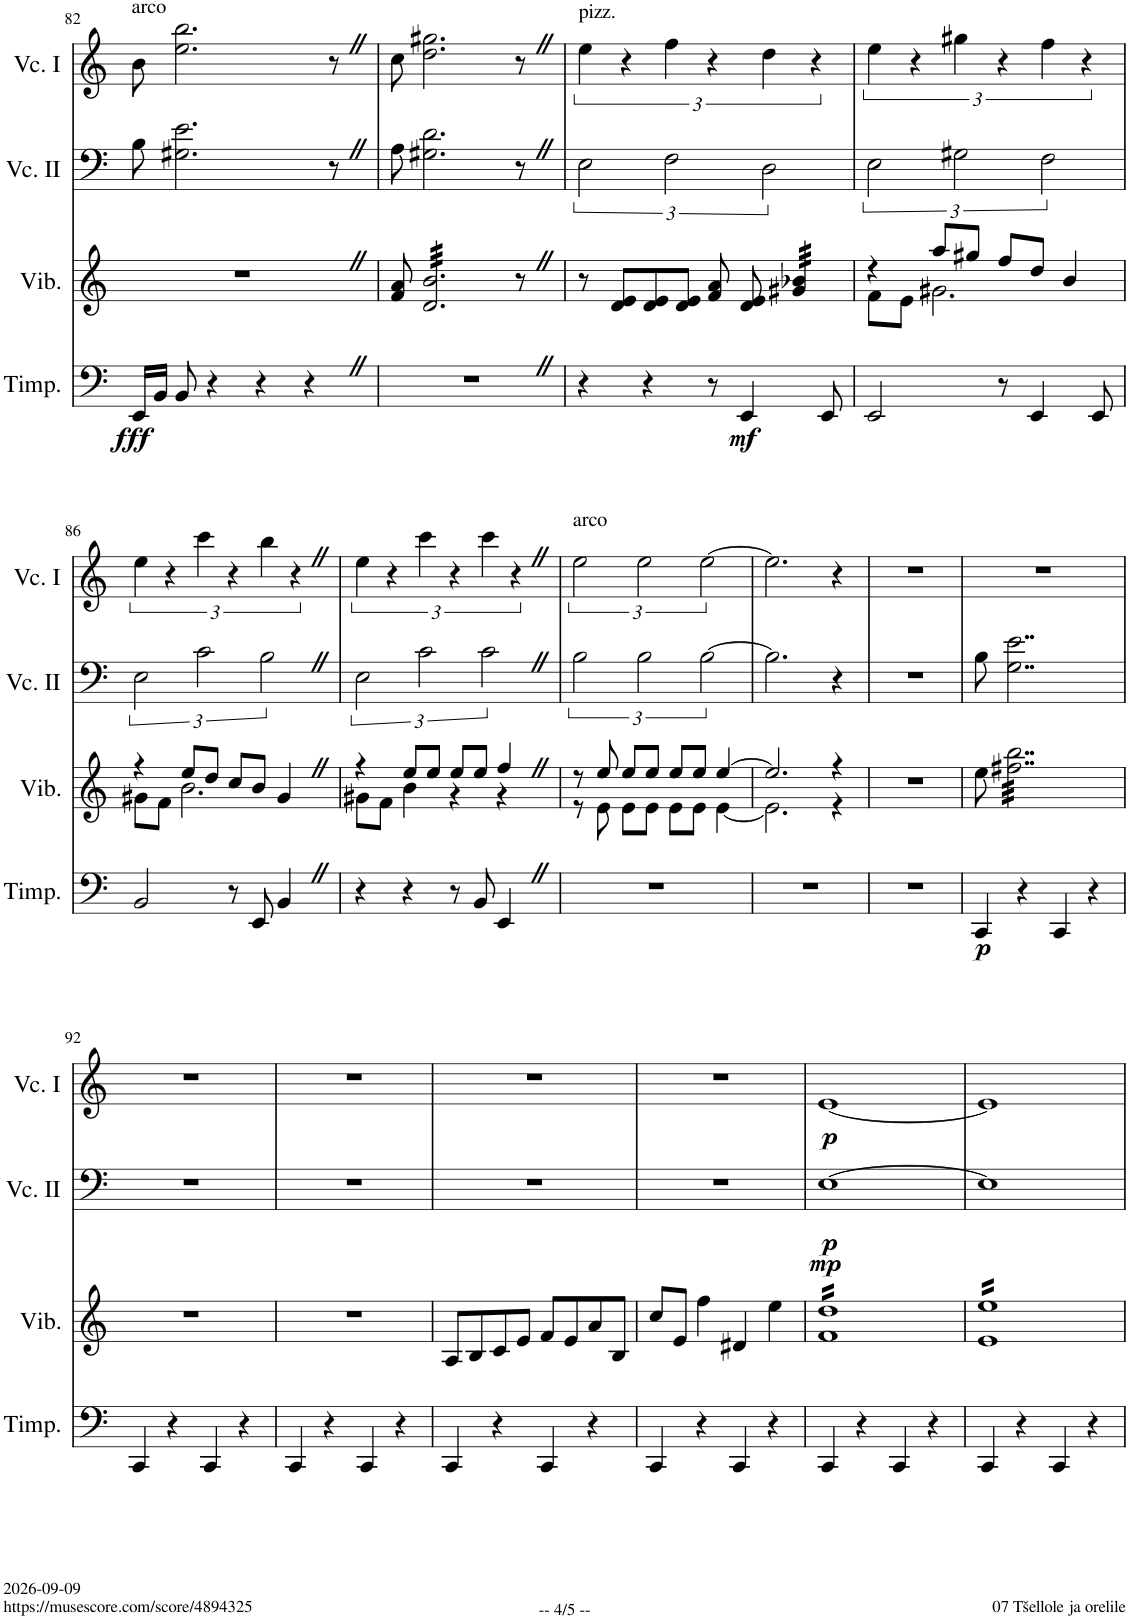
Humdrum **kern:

**kern	**dynam	**kern	**dynam	**kern	**dynam	**kern	**dynam
*part4	*part4	*part3	*part3	*part2	*part2	*part1	*part1
*staff4	*staff4	*staff3	*staff3	*staff2	*staff2	*staff1	*staff1
*I"Timpani	*	*I"Vibraphone	*	*I"Violoncello	*	*I"Violoncello	*
*I'Timp.	*	*I'Vib.	*	*	*	*	*
!!LO:PB:g=z
*clefF4	*	*clefG2	*	*clefF4	*	*clefG2	*
*k[]	*	*k[]	*	*k[]	*	*k[]	*
*M4/4	*	*M4/4	*	*M4/4	*	*M4/4	*
=82	=82	=82	=82	=82	=82	=82	=82
!	!	!	!	!	!	!LO:TX:a:t=arco	!
!	!LO:DY:b	!	!	!	!	!	!
16EE/LL	fff	1r	.	8B\	.	8b\	.
16BB/JJ	.	.	.	.	.	.	.
8BB/	.	.	.	2.G#X\ 2.e\	.	2.ee\ 2.bb\	.
4r	.	.	.	.	.	.	.
4r	.	.	.	.	.	.	.
4r	.	.	.	.	.	.	.
.	.	.	.	8r	.	8r	.
=83	=83	=83	=83	=83	=83	=83	=83
1r	.	8f/ 8a/	.	8A\	.	8cc\	.
*	*	*tremolo	*	*	*	*	*
.	.	32d/ 32b/LLL	.	2.G#X\ 2.d\	.	2.dd\ 2.gg#X\	.
.	.	32d/ 32b/	.	.	.	.	.
.	.	32d/ 32b/	.	.	.	.	.
.	.	32d/ 32b/	.	.	.	.	.
.	.	32d/ 32b/	.	.	.	.	.
.	.	32d/ 32b/	.	.	.	.	.
.	.	32d/ 32b/	.	.	.	.	.
.	.	32d/ 32b/	.	.	.	.	.
.	.	32d/ 32b/	.	.	.	.	.
.	.	32d/ 32b/	.	.	.	.	.
.	.	32d/ 32b/	.	.	.	.	.
.	.	32d/ 32b/	.	.	.	.	.
.	.	32d/ 32b/	.	.	.	.	.
.	.	32d/ 32b/	.	.	.	.	.
.	.	32d/ 32b/	.	.	.	.	.
.	.	32d/ 32b/	.	.	.	.	.
.	.	32d/ 32b/	.	.	.	.	.
.	.	32d/ 32b/	.	.	.	.	.
.	.	32d/ 32b/	.	.	.	.	.
.	.	32d/ 32b/	.	.	.	.	.
.	.	32d/ 32b/	.	.	.	.	.
.	.	32d/ 32b/	.	.	.	.	.
.	.	32d/ 32b/	.	.	.	.	.
.	.	32d/ 32b/JJJ	.	.	.	.	.
*	*	*Xtremolo	*	*	*	*	*
.	.	8r	.	8r	.	8r	.
=84	=84	=84	=84	=84	=84	=84	=84
!	!	!	!	!	!	!LO:TX:a:t=pizz.	!
4r	.	8r	.	3E\	.	6ee\	.
.	.	8d/ 8e/L	.	.	.	.	.
.	.	.	.	.	.	6r	.
4r	.	8d/ 8e/	.	.	.	.	.
.	.	.	.	3F\	.	6ff\	.
.	.	8d/ 8e/J	.	.	.	.	.
8r	.	8f/ 8a/	.	.	.	6r	.
!	!LO:DY:b	!	!	!	!	!	!
4EE/	mf	8d/ 8e/	.	.	.	.	.
.	.	.	.	3D\	.	6dd\	.
*	*	*tremolo	*	*	*	*	*
.	.	32g#X/ 32b-X/LLL	.	.	.	.	.
.	.	32g#X/ 32b-X/	.	.	.	.	.
.	.	32g#X/ 32b-X/	.	.	.	.	.
.	.	.	.	.	.	6r	.
.	.	32g#X/ 32b-X/	.	.	.	.	.
8EE/	.	32g#X/ 32b-X/	.	.	.	.	.
.	.	32g#X/ 32b-X/	.	.	.	.	.
.	.	32g#X/ 32b-X/	.	.	.	.	.
.	.	32g#X/ 32b-X/JJJ	.	.	.	.	.
*	*	*Xtremolo	*	*	*	*	*
=85	=85	=85	=85	=85	=85	=85	=85
*	*	*^	*	*	*	*	*
2EE/	.	4r	8f\L	.	3E\	.	6ee\	.
.	.	.	8e\J	.	.	.	.	.
.	.	.	.	.	.	.	6r	.
.	.	8aa/L	2.g#X\	.	.	.	.	.
.	.	.	.	.	3G#X\	.	6gg#X\	.
.	.	8gg#X/J	.	.	.	.	.	.
8r	.	8ff/L	.	.	.	.	6r	.
4EE/	.	8dd/J	.	.	.	.	.	.
.	.	.	.	.	3F\	.	6ff\	.
.	.	4b/	.	.	.	.	.	.
.	.	.	.	.	.	.	6r	.
8EE/	.	.	.	.	.	.	.	.
!!LO:LB:g=z
=86	=86	=86	=86	=86	=86	=86	=86	=86
2BB/	.	4r	8g#X\L	.	3E\	.	6ee\	.
.	.	.	8f\J	.	.	.	.	.
.	.	.	.	.	.	.	6r	.
.	.	8ee/L	2.b\	.	.	.	.	.
.	.	.	.	.	3c\	.	6ccc\	.
.	.	8dd/J	.	.	.	.	.	.
8r	.	8cc/L	.	.	.	.	6r	.
8EE/	.	8b/J	.	.	.	.	.	.
.	.	.	.	.	3BZ\	.	6bb\	.
4BBZ/	.	4g#Z/	.	.	.	.	.	.
.	.	.	.	.	.	.	6r	.
=87	=87	=87	=87	=87	=87	=87	=87	=87
4r	.	4r	8g#X\L	.	3E\	.	6ee\	.
.	.	.	8f\J	.	.	.	.	.
.	.	.	.	.	.	.	6r	.
4r	.	8ee/L	4b\	.	.	.	.	.
.	.	.	.	.	3c\	.	6ccc\	.
.	.	8ee/J	.	.	.	.	.	.
8r	.	8ee/L	4r	.	.	.	6r	.
8BB/	.	8ee/J	.	.	.	.	.	.
.	.	.	.	.	3cZ\	.	6ccc\	.
4EEZ/	.	4ffZ/	4r	.	.	.	.	.
.	.	.	.	.	.	.	6r	.
=88	=88	=88	=88	=88	=88	=88	=88	=88
!	!	!	!	!	!	!	!LO:TX:a:t=arco	!
1r	.	8r	8r	.	3B\	.	3ee\	.
.	.	8ee/	8e\	.	.	.	.	.
.	.	8ee/L	8e\L	.	.	.	.	.
.	.	.	.	.	3B\	.	3ee\	.
.	.	8ee/J	8e\J	.	.	.	.	.
.	.	8ee/L	8e\L	.	.	.	.	.
.	.	8ee/J	8e\J	.	.	.	.	.
.	.	.	.	.	[3B\	.	[3ee\	.
.	.	[4ee/	[4e\	.	.	.	.	.
=89	=89	=89	=89	=89	=89	=89	=89	=89
1r	.	2.ee/]	2.e\]	.	2.B\]	.	2.ee\]	.
.	.	4r	4r	.	4r	.	4r	.
*	*	*v	*v	*	*	*	*	*
=90	=90	=90	=90	=90	=90	=90	=90
1r	.	1r	.	1r	.	1r	.
=91	=91	=91	=91	=91	=91	=91	=91
!	!LO:DY:b	!	!	!	!	!	!
4CC/	p	8ee\	.	8B\	.	1r	.
*	*	*tremolo	*	*	*	*	*
.	.	32ff#X\ 32bb\LLL	.	2..G\ 2..e\	.	.	.
.	.	32ff#X\ 32bb\	.	.	.	.	.
.	.	32ff#X\ 32bb\	.	.	.	.	.
.	.	32ff#X\ 32bb\	.	.	.	.	.
4r	.	32ff#X\ 32bb\	.	.	.	.	.
.	.	32ff#X\ 32bb\	.	.	.	.	.
.	.	32ff#X\ 32bb\	.	.	.	.	.
.	.	32ff#X\ 32bb\	.	.	.	.	.
.	.	32ff#X\ 32bb\	.	.	.	.	.
.	.	32ff#X\ 32bb\	.	.	.	.	.
.	.	32ff#X\ 32bb\	.	.	.	.	.
.	.	32ff#X\ 32bb\	.	.	.	.	.
4CC/	.	32ff#X\ 32bb\	.	.	.	.	.
.	.	32ff#X\ 32bb\	.	.	.	.	.
.	.	32ff#X\ 32bb\	.	.	.	.	.
.	.	32ff#X\ 32bb\	.	.	.	.	.
.	.	32ff#X\ 32bb\	.	.	.	.	.
.	.	32ff#X\ 32bb\	.	.	.	.	.
.	.	32ff#X\ 32bb\	.	.	.	.	.
.	.	32ff#X\ 32bb\	.	.	.	.	.
4r	.	32ff#X\ 32bb\	.	.	.	.	.
.	.	32ff#X\ 32bb\	.	.	.	.	.
.	.	32ff#X\ 32bb\	.	.	.	.	.
.	.	32ff#X\ 32bb\	.	.	.	.	.
.	.	32ff#X\ 32bb\	.	.	.	.	.
.	.	32ff#X\ 32bb\	.	.	.	.	.
.	.	32ff#X\ 32bb\	.	.	.	.	.
.	.	32ff#X\ 32bb\JJJ	.	.	.	.	.
*	*	*Xtremolo	*	*	*	*	*
!!LO:LB:g=z
=92	=92	=92	=92	=92	=92	=92	=92
4CC/	.	1r	.	1r	.	1r	.
4r	.	.	.	.	.	.	.
4CC/	.	.	.	.	.	.	.
4r	.	.	.	.	.	.	.
=93	=93	=93	=93	=93	=93	=93	=93
4CC/	.	1r	.	1r	.	1r	.
4r	.	.	.	.	.	.	.
4CC/	.	.	.	.	.	.	.
4r	.	.	.	.	.	.	.
=94	=94	=94	=94	=94	=94	=94	=94
4CC/	.	8A/L	.	1r	.	1r	.
.	.	8B/	.	.	.	.	.
4r	.	8c/	.	.	.	.	.
.	.	8e/J	.	.	.	.	.
4CC/	.	8f/L	.	.	.	.	.
.	.	8e/	.	.	.	.	.
4r	.	8a/	.	.	.	.	.
.	.	8B/J	.	.	.	.	.
=95	=95	=95	=95	=95	=95	=95	=95
4CC/	.	8cc/L	.	1r	.	1r	.
.	.	8e/J	.	.	.	.	.
4r	.	4ff\	.	.	.	.	.
4CC/	.	4d#X/	.	.	.	.	.
4r	.	4ee\	.	.	.	.	.
=96	=96	=96	=96	=96	=96	=96	=96
!	!	!	!LO:DY:a	!	!LO:DY:b	!	!LO:DY:b
*	*	*tremolo	*	*	*	*	*
4CC/	.	16f 16ddLL	mp	[1E	p	[1e	p
.	.	16f 16dd	.	.	.	.	.
.	.	16f 16dd	.	.	.	.	.
.	.	16f 16dd	.	.	.	.	.
4r	.	16f 16dd	.	.	.	.	.
.	.	16f 16dd	.	.	.	.	.
.	.	16f 16dd	.	.	.	.	.
.	.	16f 16dd	.	.	.	.	.
4CC/	.	16f 16dd	.	.	.	.	.
.	.	16f 16dd	.	.	.	.	.
.	.	16f 16dd	.	.	.	.	.
.	.	16f 16dd	.	.	.	.	.
4r	.	16f 16dd	.	.	.	.	.
.	.	16f 16dd	.	.	.	.	.
.	.	16f 16dd	.	.	.	.	.
.	.	16f 16ddJJ	.	.	.	.	.
=97	=97	=97	=97	=97	=97	=97	=97
4CC/	.	16e 16eeLL	.	1E]	.	1e]	.
.	.	16e 16ee	.	.	.	.	.
.	.	16e 16ee	.	.	.	.	.
.	.	16e 16ee	.	.	.	.	.
4r	.	16e 16ee	.	.	.	.	.
.	.	16e 16ee	.	.	.	.	.
.	.	16e 16ee	.	.	.	.	.
.	.	16e 16ee	.	.	.	.	.
4CC/	.	16e 16ee	.	.	.	.	.
.	.	16e 16ee	.	.	.	.	.
.	.	16e 16ee	.	.	.	.	.
.	.	16e 16ee	.	.	.	.	.
4r	.	16e 16ee	.	.	.	.	.
.	.	16e 16ee	.	.	.	.	.
.	.	16e 16ee	.	.	.	.	.
.	.	16e 16eeJJ	.	.	.	.	.
*	*	*Xtremolo	*	*	*	*	*
=	=	=	=	=	=	=	=
*-	*-	*-	*-	*-	*-	*-	*-
